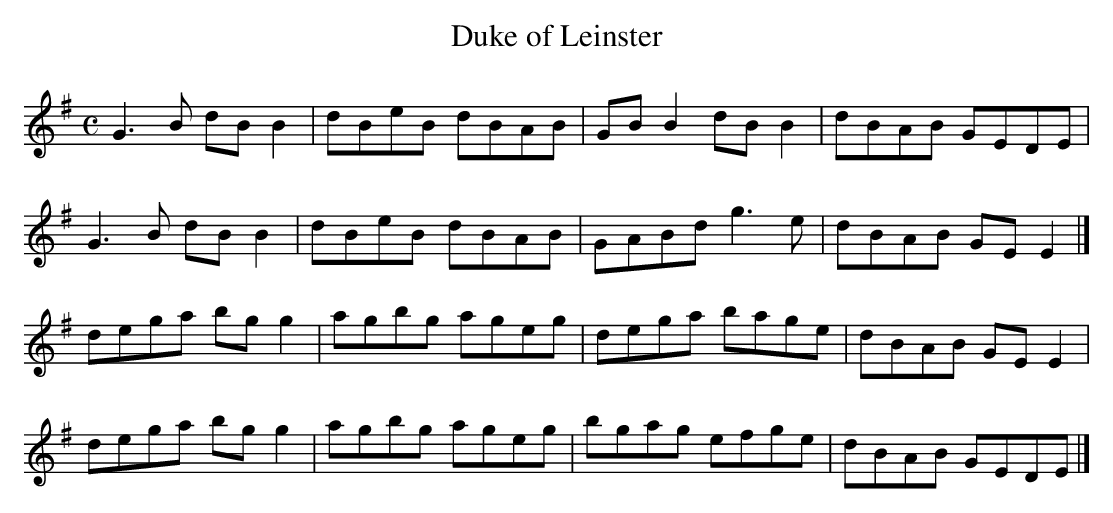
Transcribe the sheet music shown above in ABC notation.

X:1
T:Duke of Leinster
M:C
L:1/8
K:G Major
G3B dBB2|dBeB dBAB|GBB2 dBB2|dBAB GEDE|!
G3B dBB2|dBeB dBAB|GABd g3e|dBAB GEE2|]!
dega bgg2|agbg ageg|dega bage|dBAB GEE2|!
dega bgg2|agbg ageg|bgag efge|dBAB GEDE|]!
